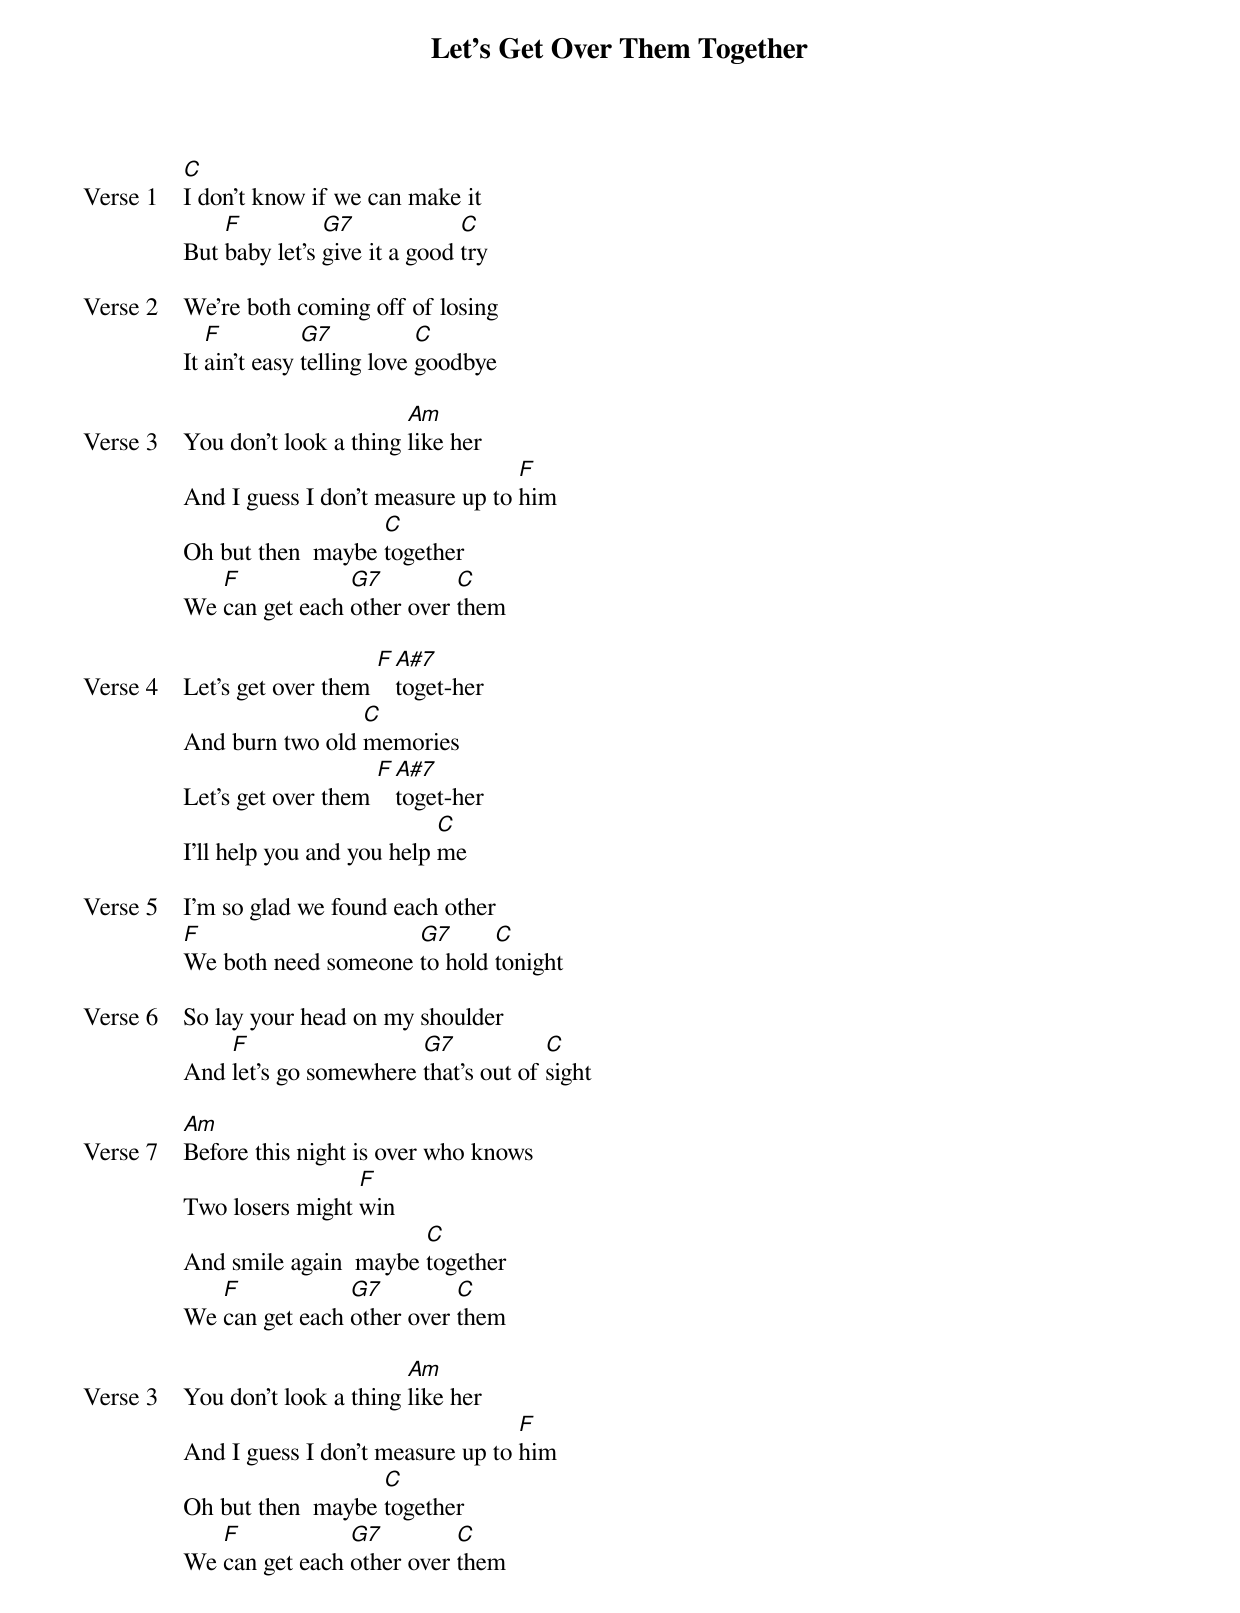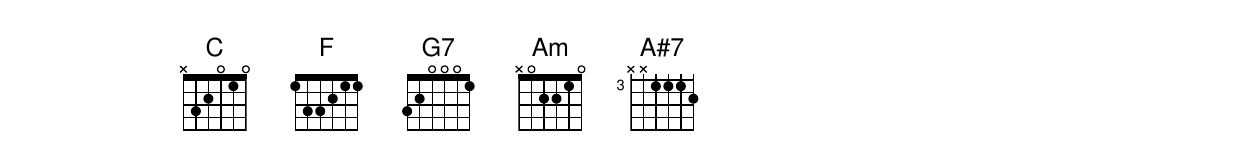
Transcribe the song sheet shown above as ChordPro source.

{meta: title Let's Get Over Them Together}
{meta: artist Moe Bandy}
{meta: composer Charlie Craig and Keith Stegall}

{start_of_verse: Verse 1}
[C]I don't know if we can make it
But [F]baby let's [G7]give it a good [C]try
{end_of_verse}

{start_of_verse: Verse 2}
We're both coming off of losing
It [F]ain't easy [G7]telling love [C]goodbye
{end_of_verse}

{start_of_verse: Verse 3}
You don't look a thing [Am]like her
And I guess I don't measure up to [F]him
Oh but then  maybe [C]together
We [F]can get each [G7]other over [C]them
{end_of_verse}

{start_of_verse: Verse 4}
Let's get over them [F][A#7]toget-her
And burn two old [C]memories
Let's get over them [F][A#7]toget-her
I'll help you and you help [C]me
{end_of_verse}

{start_of_verse: Verse 5}
I'm so glad we found each other
[F]We both need someone [G7]to hold [C]tonight
{end_of_verse}

{start_of_verse: Verse 6}
So lay your head on my shoulder
And [F]let's go somewhere [G7]that's out of [C]sight
{end_of_verse}

{start_of_verse: Verse 7}
[Am]Before this night is over who knows
Two losers might [F]win
And smile again  maybe [C]together
We [F]can get each [G7]other over [C]them
{end_of_verse}

{start_of_verse: Verse 3}
You don't look a thing [Am]like her
And I guess I don't measure up to [F]him
Oh but then  maybe [C]together
We [F]can get each [G7]other over [C]them
{end_of_verse}
